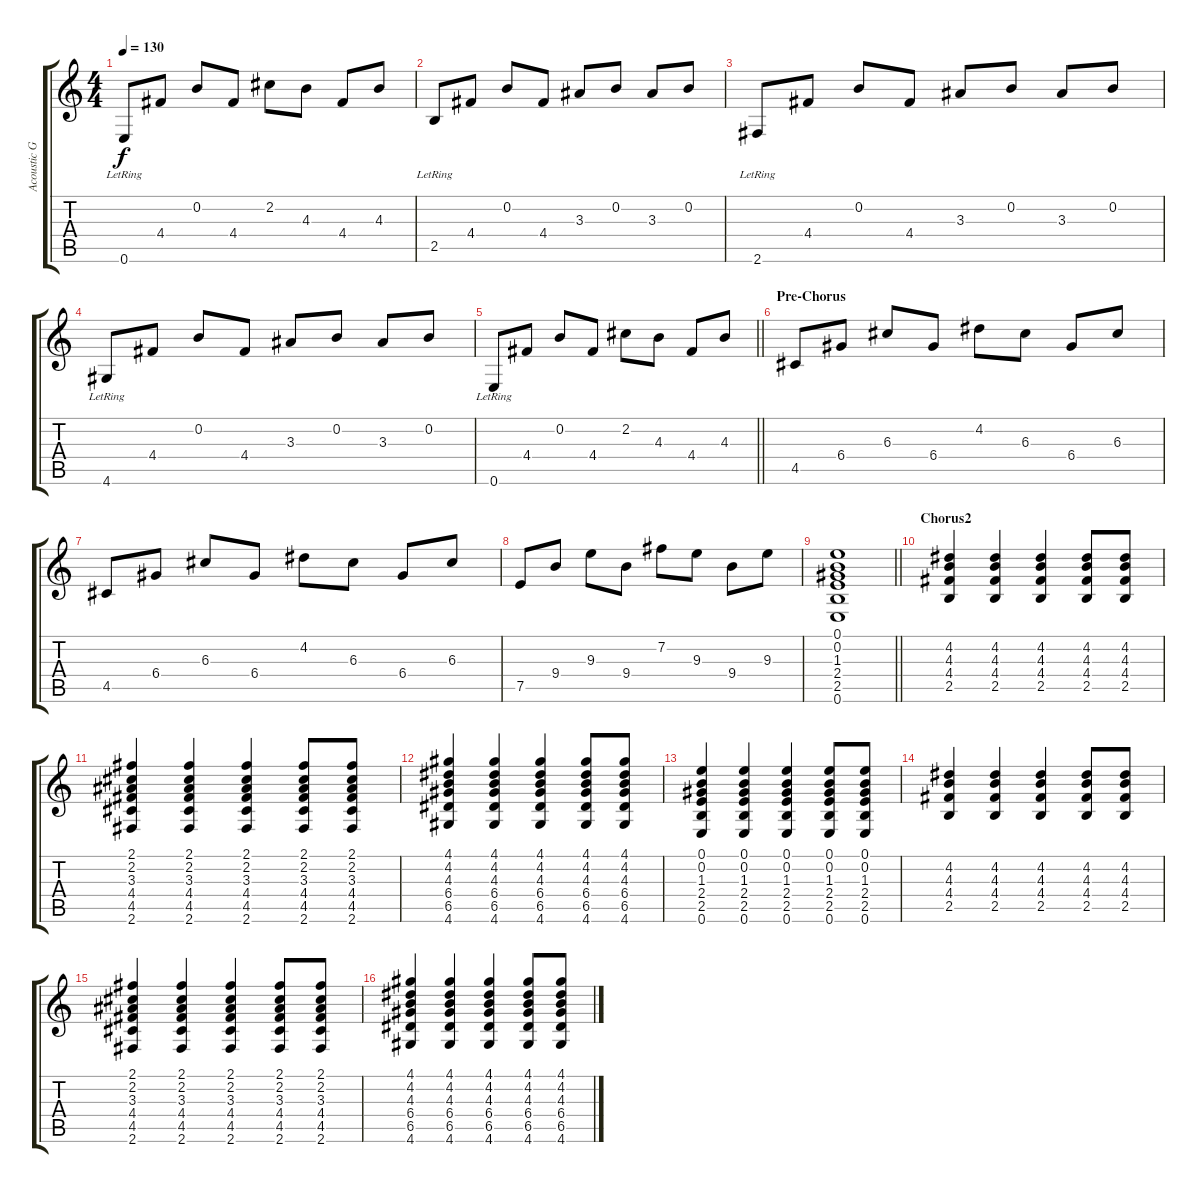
\track ("Acoustic Guitar 1" "Acoustic G") {instrument acousticguitarsteel}
\staff {score tabs}
\tuning (E4 B3 G3 D3 A2 E2) {hide}
\ts (4 4)
\tempo 130
\clef g2
\ks c
0.6{lr}.8{dy f} 4.4.8 0.2.8 4.4.8 2.2.8 4.3.8 4.4.8 4.3.8 |
2.5{lr}.8 4.4.8 0.2.8 4.4.8 3.3.8 0.2.8 3.3.8 0.2.8 |
2.6{lr}.8 4.4.8 0.2.8 4.4.8 3.3.8 0.2.8 3.3.8 0.2.8 |
4.6{lr}.8 4.4.8 0.2.8 4.4.8 3.3.8 0.2.8 3.3.8 0.2.8 |
\barLineRight lightlight
0.6{lr}.8 4.4.8 0.2.8 4.4.8 2.2.8 4.3.8 4.4.8 4.3.8 |
\section ("" "Pre-Chorus")
4.5.8 6.4.8 6.3.8 6.4.8 4.2.8 6.3.8 6.4.8 6.3.8 |
4.5.8 6.4.8 6.3.8 6.4.8 4.2.8 6.3.8 6.4.8 6.3.8 |
7.5.8 9.4.8 9.3.8 9.4.8 7.2.8 9.3.8 9.4.8 9.3.8 |
\barLineRight lightlight
(0.1 0.2 1.3 2.4 2.5 0.6).1 |
\section ("" "Chorus2")
(4.2 4.3 4.4 2.5).4 (4.2 4.3 4.4 2.5).4 (4.2 4.3 4.4 2.5).4 (4.2 4.3 4.4 2.5).8 (4.2 4.3 4.4 2.5).8 |
(2.1 2.2 3.3 4.4 4.5 2.6).4 (2.1 2.2 3.3 4.4 4.5 2.6).4 (2.1 2.2 3.3 4.4 4.5 2.6).4 (2.1 2.2 3.3 4.4 4.5 2.6).8{txt ""} (2.1 2.2 3.3 4.4 4.5 2.6).8 |
(4.1 4.2 4.3 6.4 6.5 4.6).4 (4.1 4.2 4.3 6.4 6.5 4.6).4 (4.1 4.2 4.3 6.4 6.5 4.6).4 (4.1 4.2 4.3 6.4 6.5 4.6).8 (4.1 4.2 4.3 6.4 6.5 4.6).8 |
(0.1 0.2 1.3 2.4 2.5 0.6).4 (0.1 0.2 1.3 2.4 2.5 0.6).4 (0.1 0.2 1.3 2.4 2.5 0.6).4 (0.1 0.2 1.3 2.4 2.5 0.6).8 (0.1 0.2 1.3 2.4 2.5 0.6).8 |
(4.2 4.3 4.4 2.5).4 (4.2 4.3 4.4 2.5).4 (4.2 4.3 4.4 2.5).4 (4.2 4.3 4.4 2.5).8 (4.2 4.3 4.4 2.5).8 |
(2.1 2.2 3.3 4.4 4.5 2.6).4 (2.1 2.2 3.3 4.4 4.5 2.6).4 (2.1 2.2 3.3 4.4 4.5 2.6).4 (2.1 2.2 3.3 4.4 4.5 2.6).8 (2.1 2.2 3.3 4.4 4.5 2.6).8 |
(4.1 4.2 4.3 6.4 6.5 4.6).4 (4.1 4.2 4.3 6.4 6.5 4.6).4 (4.1 4.2 4.3 6.4 6.5 4.6).4 (4.1 4.2 4.3 6.4 6.5 4.6).8 (4.1 4.2 4.3 6.4 6.5 4.6).8
